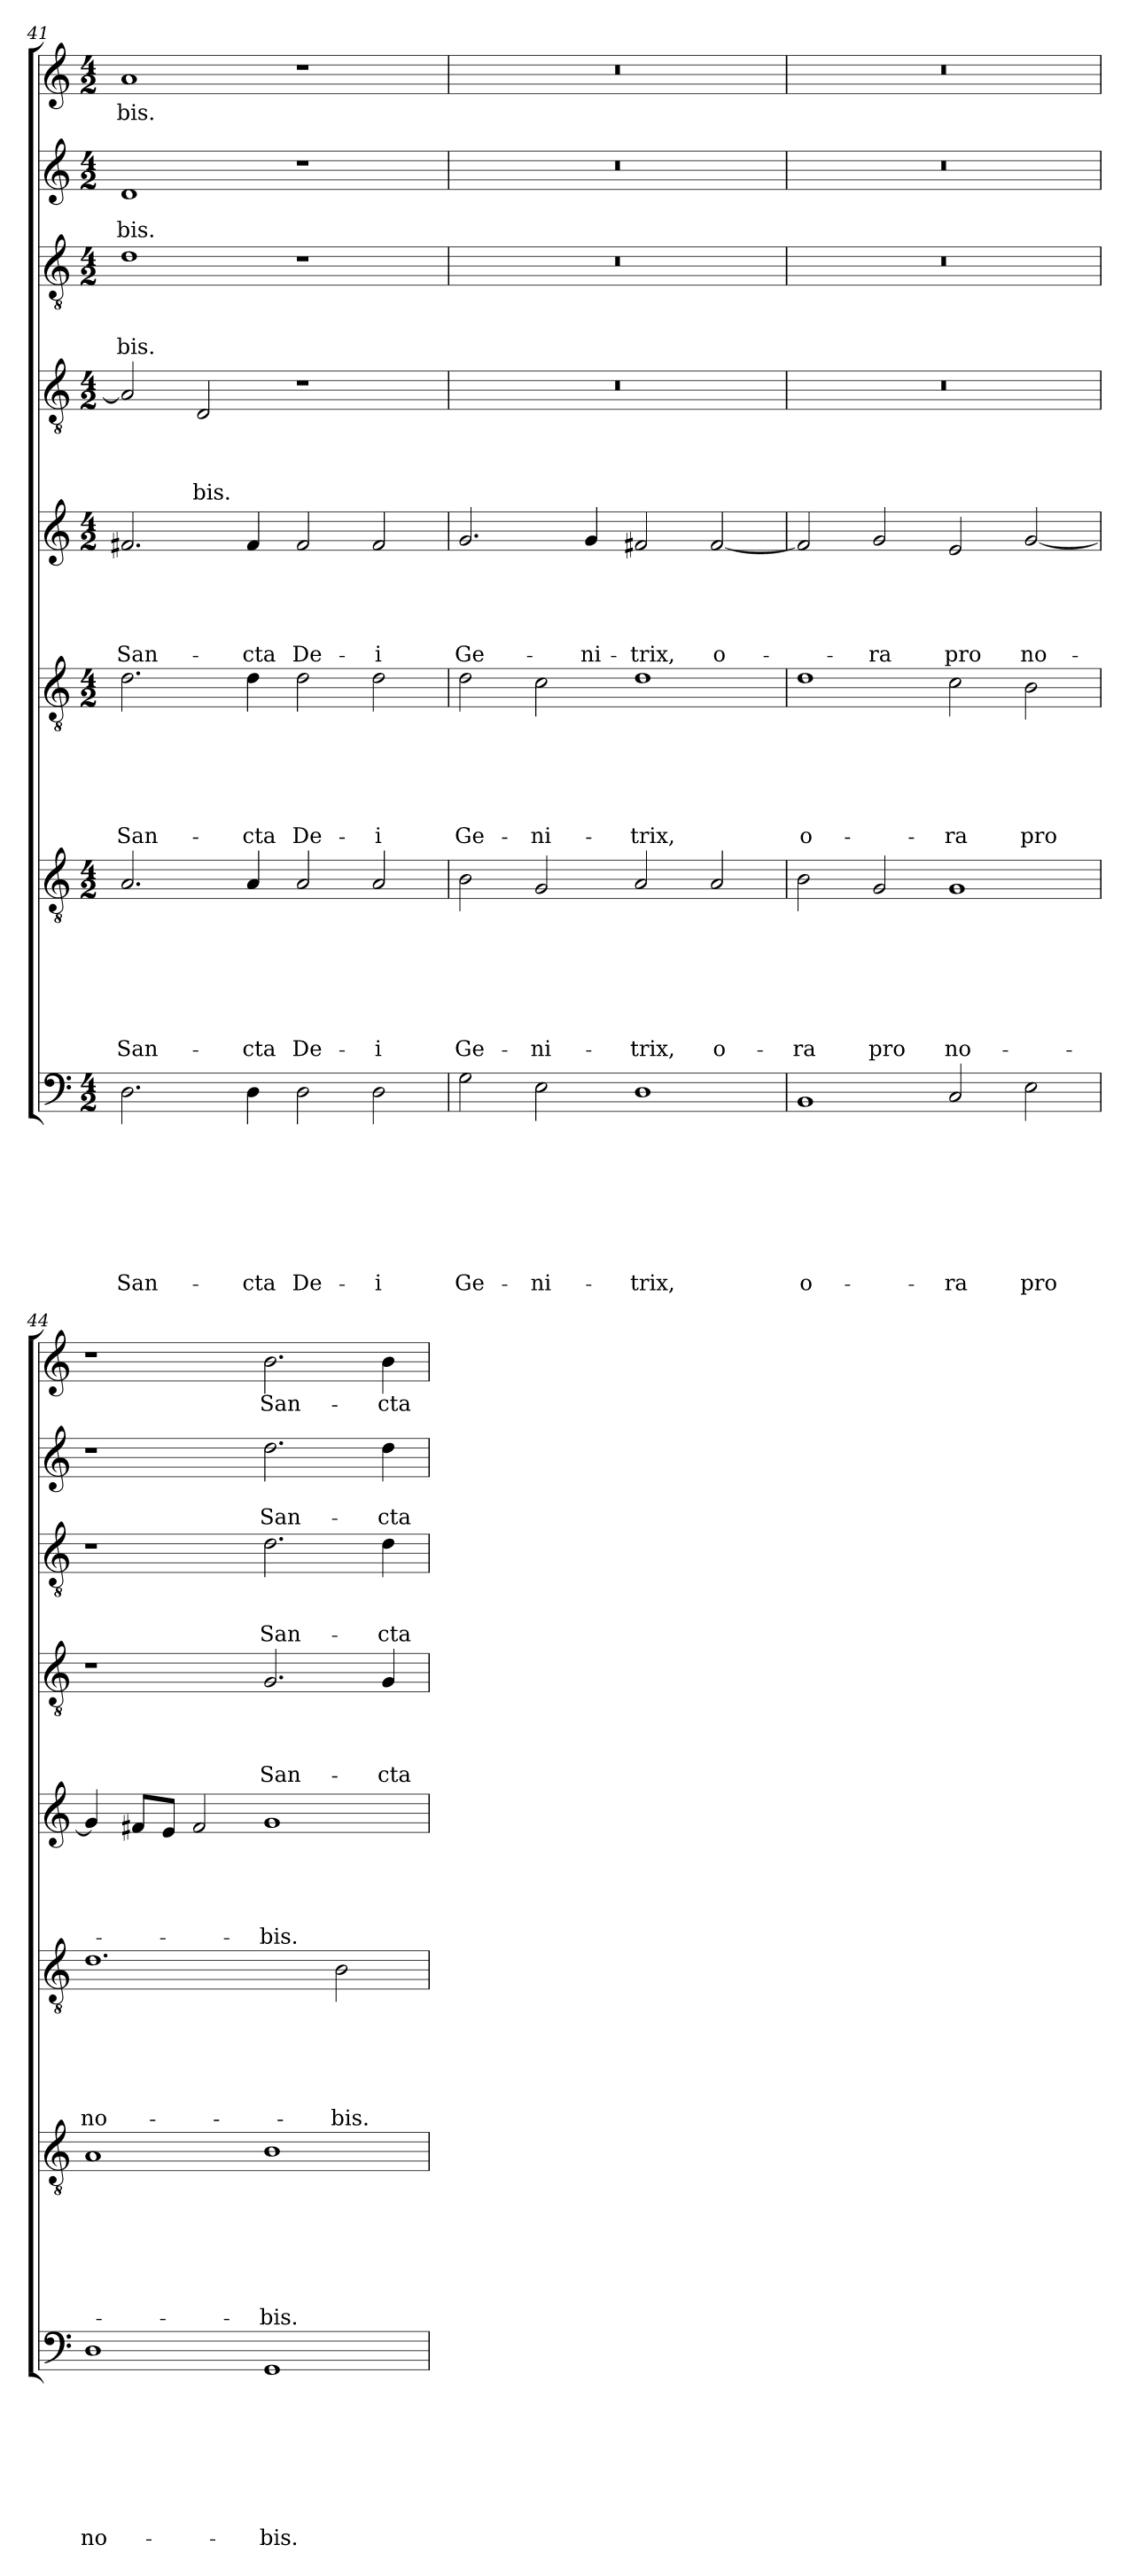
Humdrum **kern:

**kern	**text	**text	**text	**text	**text	**text	**text	**text	**kern	**text	**text	**text	**text	**text	**text	**text	**kern	**text	**text	**text	**text	**text	**text	**kern	**text	**text	**text	**text	**text	**kern	**text	**text	**text	**text	**kern	**text	**text	**text	**kern	**text	**text	**kern	**text
*part8	*part8	*part8	*part8	*part8	*part8	*part8	*part8	*part8	*part7	*part7	*part7	*part7	*part7	*part7	*part7	*part7	*part6	*part6	*part6	*part6	*part6	*part6	*part6	*part5	*part5	*part5	*part5	*part5	*part5	*part4	*part4	*part4	*part4	*part4	*part3	*part3	*part3	*part3	*part2	*part2	*part2	*part1	*part1
*staff8	*staff8	*staff8	*staff8	*staff8	*staff8	*staff8	*staff8	*staff8	*staff7	*staff7	*staff7	*staff7	*staff7	*staff7	*staff7	*staff7	*staff6	*staff6	*staff6	*staff6	*staff6	*staff6	*staff6	*staff5	*staff5	*staff5	*staff5	*staff5	*staff5	*staff4	*staff4	*staff4	*staff4	*staff4	*staff3	*staff3	*staff3	*staff3	*staff2	*staff2	*staff2	*staff1	*staff1
*clefF4	*	*	*	*	*	*	*	*	*clefGv2	*	*	*	*	*	*	*	*clefGv2	*	*	*	*	*	*	*clefG2	*	*	*	*	*	*clefGv2	*	*	*	*	*clefGv2	*	*	*	*clefG2	*	*	*clefG2	*
*k[]	*	*	*	*	*	*	*	*	*k[]	*	*	*	*	*	*	*	*k[]	*	*	*	*	*	*	*k[]	*	*	*	*	*	*k[]	*	*	*	*	*k[]	*	*	*	*k[]	*	*	*k[]	*
*C:	*	*	*	*	*	*	*	*	*C:	*	*	*	*	*	*	*	*C:	*	*	*	*	*	*	*C:	*	*	*	*	*	*C:	*	*	*	*	*C:	*	*	*	*C:	*	*	*C:	*
*M4/2	*	*	*	*	*	*	*	*	*M4/2	*	*	*	*	*	*	*	*M4/2	*	*	*	*	*	*	*M4/2	*	*	*	*	*	*M4/2	*	*	*	*	*M4/2	*	*	*	*M4/2	*	*	*M4/2	*
=41	=41	=41	=41	=41	=41	=41	=41	=41	=41	=41	=41	=41	=41	=41	=41	=41	=41	=41	=41	=41	=41	=41	=41	=41	=41	=41	=41	=41	=41	=41	=41	=41	=41	=41	=41	=41	=41	=41	=41	=41	=41	=41	=41
2.D\	.	.	.	.	.	.	.	San-	2.A/	.	.	.	.	.	.	San-	2.d\	.	.	.	.	.	San-	2.f#X/	.	.	.	.	San-	2A/]	.	.	.	.	1d	.	.	-bis.	1d	.	-bis.	1a	-bis.
.	.	.	.	.	.	.	.	.	.	.	.	.	.	.	.	.	.	.	.	.	.	.	.	.	.	.	.	.	.	2D/	.	.	.	-bis.	.	.	.	.	.	.	.	.	.
4D\	.	.	.	.	.	.	.	-cta	4A/	.	.	.	.	.	.	-cta	4d\	.	.	.	.	.	-cta	4f#/	.	.	.	.	-cta	.	.	.	.	.	.	.	.	.	.	.	.	.	.
2D\	.	.	.	.	.	.	.	De-	2A/	.	.	.	.	.	.	De-	2d\	.	.	.	.	.	De-	2f#/	.	.	.	.	De-	1r	.	.	.	.	1r	.	.	.	1r	.	.	1r	.
2D\	.	.	.	.	.	.	.	-i	2A/	.	.	.	.	.	.	-i	2d\	.	.	.	.	.	-i	2f#/	.	.	.	.	-i	.	.	.	.	.	.	.	.	.	.	.	.	.	.
=42	=42	=42	=42	=42	=42	=42	=42	=42	=42	=42	=42	=42	=42	=42	=42	=42	=42	=42	=42	=42	=42	=42	=42	=42	=42	=42	=42	=42	=42	=42	=42	=42	=42	=42	=42	=42	=42	=42	=42	=42	=42	=42	=42
2G\	.	.	.	.	.	.	.	Ge-	2B\	.	.	.	.	.	.	Ge-	2d\	.	.	.	.	.	Ge-	2.g/	.	.	.	.	Ge-	0r	.	.	.	.	0r	.	.	.	0r	.	.	0r	.
2E\	.	.	.	.	.	.	.	-ni-	2G/	.	.	.	.	.	.	-ni-	2c\	.	.	.	.	.	-ni-	.	.	.	.	.	.	.	.	.	.	.	.	.	.	.	.	.	.	.	.
.	.	.	.	.	.	.	.	.	.	.	.	.	.	.	.	.	.	.	.	.	.	.	.	4g/	.	.	.	.	-ni-	.	.	.	.	.	.	.	.	.	.	.	.	.	.
1D	.	.	.	.	.	.	.	-trix,	2A/	.	.	.	.	.	.	-trix,	1d	.	.	.	.	.	-trix,	2f#X/	.	.	.	.	-trix,	.	.	.	.	.	.	.	.	.	.	.	.	.	.
.	.	.	.	.	.	.	.	.	2A/	.	.	.	.	.	.	o-	.	.	.	.	.	.	.	[2f#/	.	.	.	.	o-	.	.	.	.	.	.	.	.	.	.	.	.	.	.
!!LO:LB:g=z
=43	=43	=43	=43	=43	=43	=43	=43	=43	=43	=43	=43	=43	=43	=43	=43	=43	=43	=43	=43	=43	=43	=43	=43	=43	=43	=43	=43	=43	=43	=43	=43	=43	=43	=43	=43	=43	=43	=43	=43	=43	=43	=43	=43
1BB	.	.	.	.	.	.	.	o-	2B\	.	.	.	.	.	.	-ra	1d	.	.	.	.	.	o-	2f#/]	.	.	.	.	.	0r	.	.	.	.	0r	.	.	.	0r	.	.	0r	.
.	.	.	.	.	.	.	.	.	2G/	.	.	.	.	.	.	pro	.	.	.	.	.	.	.	2g/	.	.	.	.	-ra	.	.	.	.	.	.	.	.	.	.	.	.	.	.
2C/	.	.	.	.	.	.	.	-ra	1G	.	.	.	.	.	.	no-	2c\	.	.	.	.	.	-ra	2e/	.	.	.	.	pro	.	.	.	.	.	.	.	.	.	.	.	.	.	.
2E\	.	.	.	.	.	.	.	pro	.	.	.	.	.	.	.	.	2B\	.	.	.	.	.	pro	[2g/	.	.	.	.	no-	.	.	.	.	.	.	.	.	.	.	.	.	.	.
=44	=44	=44	=44	=44	=44	=44	=44	=44	=44	=44	=44	=44	=44	=44	=44	=44	=44	=44	=44	=44	=44	=44	=44	=44	=44	=44	=44	=44	=44	=44	=44	=44	=44	=44	=44	=44	=44	=44	=44	=44	=44	=44	=44
1D	.	.	.	.	.	.	.	no-	1A	.	.	.	.	.	.	.	1.d	.	.	.	.	.	no-	4g/]	.	.	.	.	.	1r	.	.	.	.	1r	.	.	.	1r	.	.	1r	.
.	.	.	.	.	.	.	.	.	.	.	.	.	.	.	.	.	.	.	.	.	.	.	.	8f#X/L	.	.	.	.	.	.	.	.	.	.	.	.	.	.	.	.	.	.	.
.	.	.	.	.	.	.	.	.	.	.	.	.	.	.	.	.	.	.	.	.	.	.	.	8e/J	.	.	.	.	.	.	.	.	.	.	.	.	.	.	.	.	.	.	.
.	.	.	.	.	.	.	.	.	.	.	.	.	.	.	.	.	.	.	.	.	.	.	.	2f#/	.	.	.	.	.	.	.	.	.	.	.	.	.	.	.	.	.	.	.
1GG	.	.	.	.	.	.	.	-bis.	1B	.	.	.	.	.	.	-bis.	.	.	.	.	.	.	.	1g	.	.	.	.	-bis.	2.G/	.	.	.	San-	2.d\	.	.	San-	2.dd\	.	San-	2.b\	San-
.	.	.	.	.	.	.	.	.	.	.	.	.	.	.	.	.	2B\	.	.	.	.	.	-bis.	.	.	.	.	.	.	.	.	.	.	.	.	.	.	.	.	.	.	.	.
.	.	.	.	.	.	.	.	.	.	.	.	.	.	.	.	.	.	.	.	.	.	.	.	.	.	.	.	.	.	4G/	.	.	.	-cta	4d\	.	.	-cta	4dd\	.	-cta	4b\	-cta
=	=	=	=	=	=	=	=	=	=	=	=	=	=	=	=	=	=	=	=	=	=	=	=	=	=	=	=	=	=	=	=	=	=	=	=	=	=	=	=	=	=	=	=
*-	*-	*-	*-	*-	*-	*-	*-	*-	*-	*-	*-	*-	*-	*-	*-	*-	*-	*-	*-	*-	*-	*-	*-	*-	*-	*-	*-	*-	*-	*-	*-	*-	*-	*-	*-	*-	*-	*-	*-	*-	*-	*-	*-
